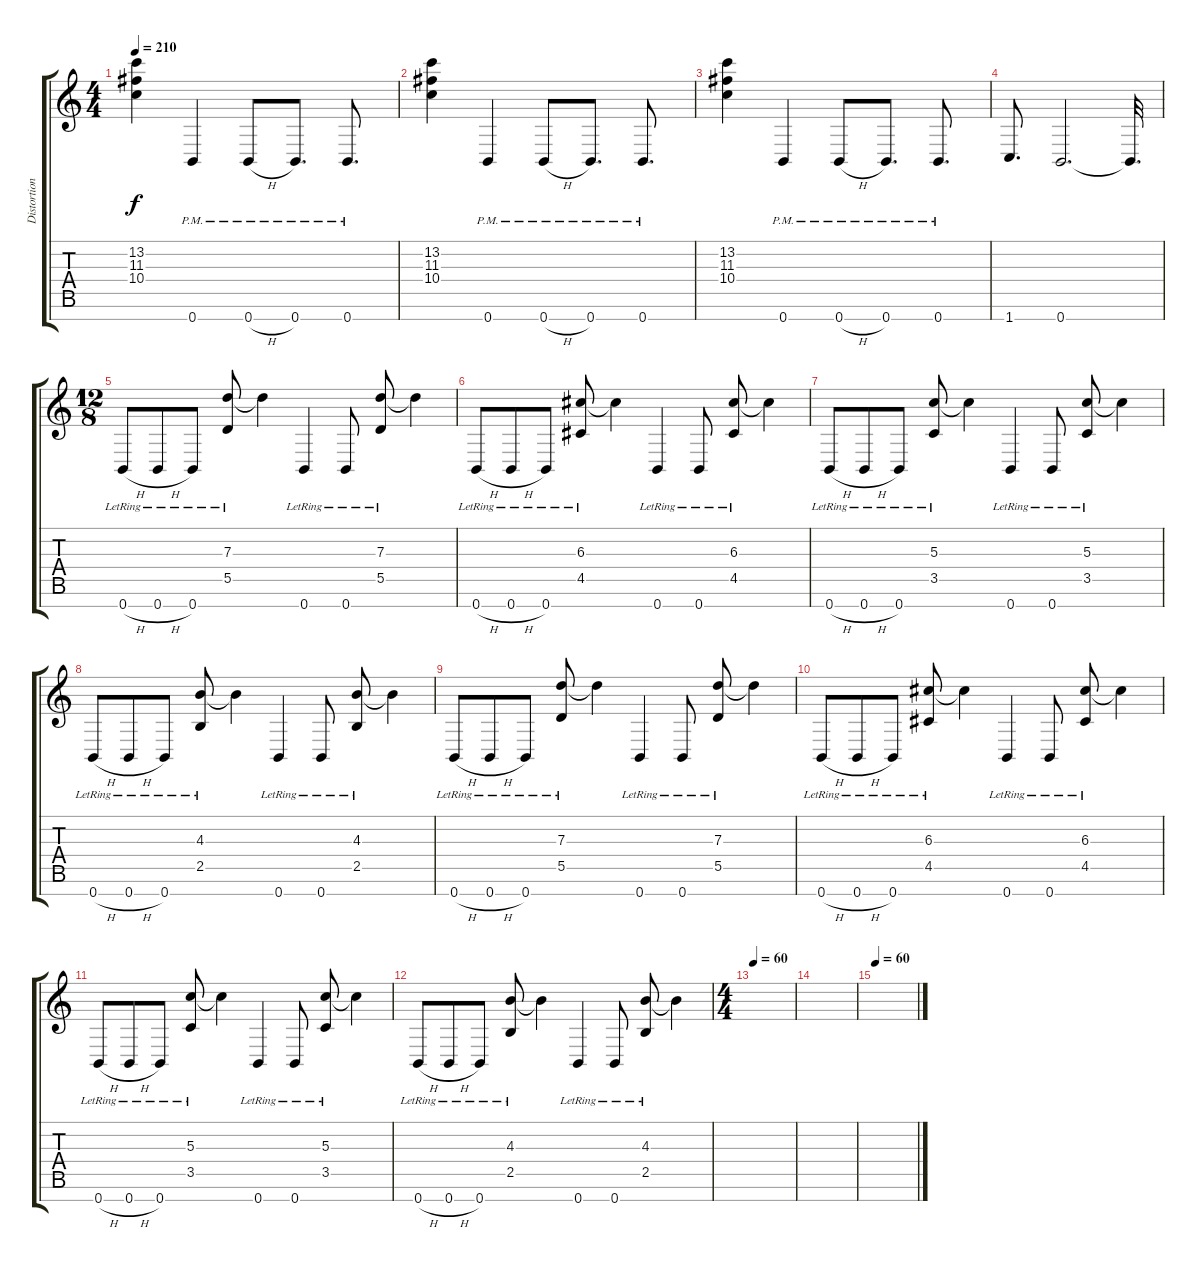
\track ("Distortion Guitar" "Distortion") {instrument distortionguitar}
\staff {score tabs}
\tuning (E4 B3 G3 D3 A2 E2 B1) {hide}
\ts (4 4)
\tempo 210
\clef g2
\ks c
(13.2 11.3 10.4).4{dy f instrument distortionguitar} 0.7{pm}.4 0.7{h pm}.8 0.7{pm}.8{d} 0.7{pm}.8{d} |
(13.2 11.3 10.4).4 0.7{pm}.4 0.7{h pm}.8 0.7{pm}.8{d} 0.7{pm}.8{d} |
(13.2 11.3 10.4).4 0.7{pm}.4 0.7{h pm}.8 0.7{pm}.8{d} 0.7{pm}.8{d} |
1.7.8{d} 0.7.2{d} 0.7{t}.32{d} |
\ts (12 8)
0.7{h lr}.8 0.7{h lr}.8 0.7{lr}.8 (7.3{lr} 5.5{lr}).8 7.3{t}.4 0.7{lr}.4 0.7{lr}.8 (7.3{lr} 5.5{lr}).8 7.3{t}.4 |
0.7{h lr}.8 0.7{h lr}.8 0.7{lr}.8 (6.3{lr} 4.5{lr}).8 6.3{t}.4 0.7{lr}.4 0.7{lr}.8 (6.3{lr} 4.5{lr}).8 6.3{t}.4 |
0.7{h lr}.8 0.7{h lr}.8 0.7{lr}.8 (5.3{lr} 3.5{lr}).8 5.3{t}.4 0.7{lr}.4 0.7{lr}.8 (5.3{lr} 3.5{lr}).8 5.3{t}.4 |
0.7{h lr}.8 0.7{h lr}.8 0.7{lr}.8 (4.3{lr} 2.5{lr}).8 4.3{t}.4 0.7{lr}.4 0.7{lr}.8 (4.3{lr} 2.5{lr}).8 4.3{t}.4 |
0.7{h lr}.8 0.7{h lr}.8 0.7{lr}.8 (7.3{lr} 5.5{lr}).8 7.3{t}.4 0.7{lr}.4 0.7{lr}.8 (7.3{lr} 5.5{lr}).8 7.3{t}.4 |
0.7{h lr}.8 0.7{h lr}.8 0.7{lr}.8 (6.3{lr} 4.5{lr}).8 6.3{t}.4 0.7{lr}.4 0.7{lr}.8 (6.3{lr} 4.5{lr}).8 6.3{t}.4 |
0.7{h lr}.8 0.7{h lr}.8 0.7{lr}.8 (5.3{lr} 3.5{lr}).8 5.3{t}.4 0.7{lr}.4 0.7{lr}.8 (5.3{lr} 3.5{lr}).8 5.3{t}.4 |
0.7{h lr}.8 0.7{h lr}.8 0.7{lr}.8 (4.3{lr} 2.5{lr}).8 4.3{t}.4 0.7{lr}.4 0.7{lr}.8 (4.3{lr} 2.5{lr}).8 4.3{t}.4 |
\ts (4 4)
\tempo 60
|
|
\tempo 60
